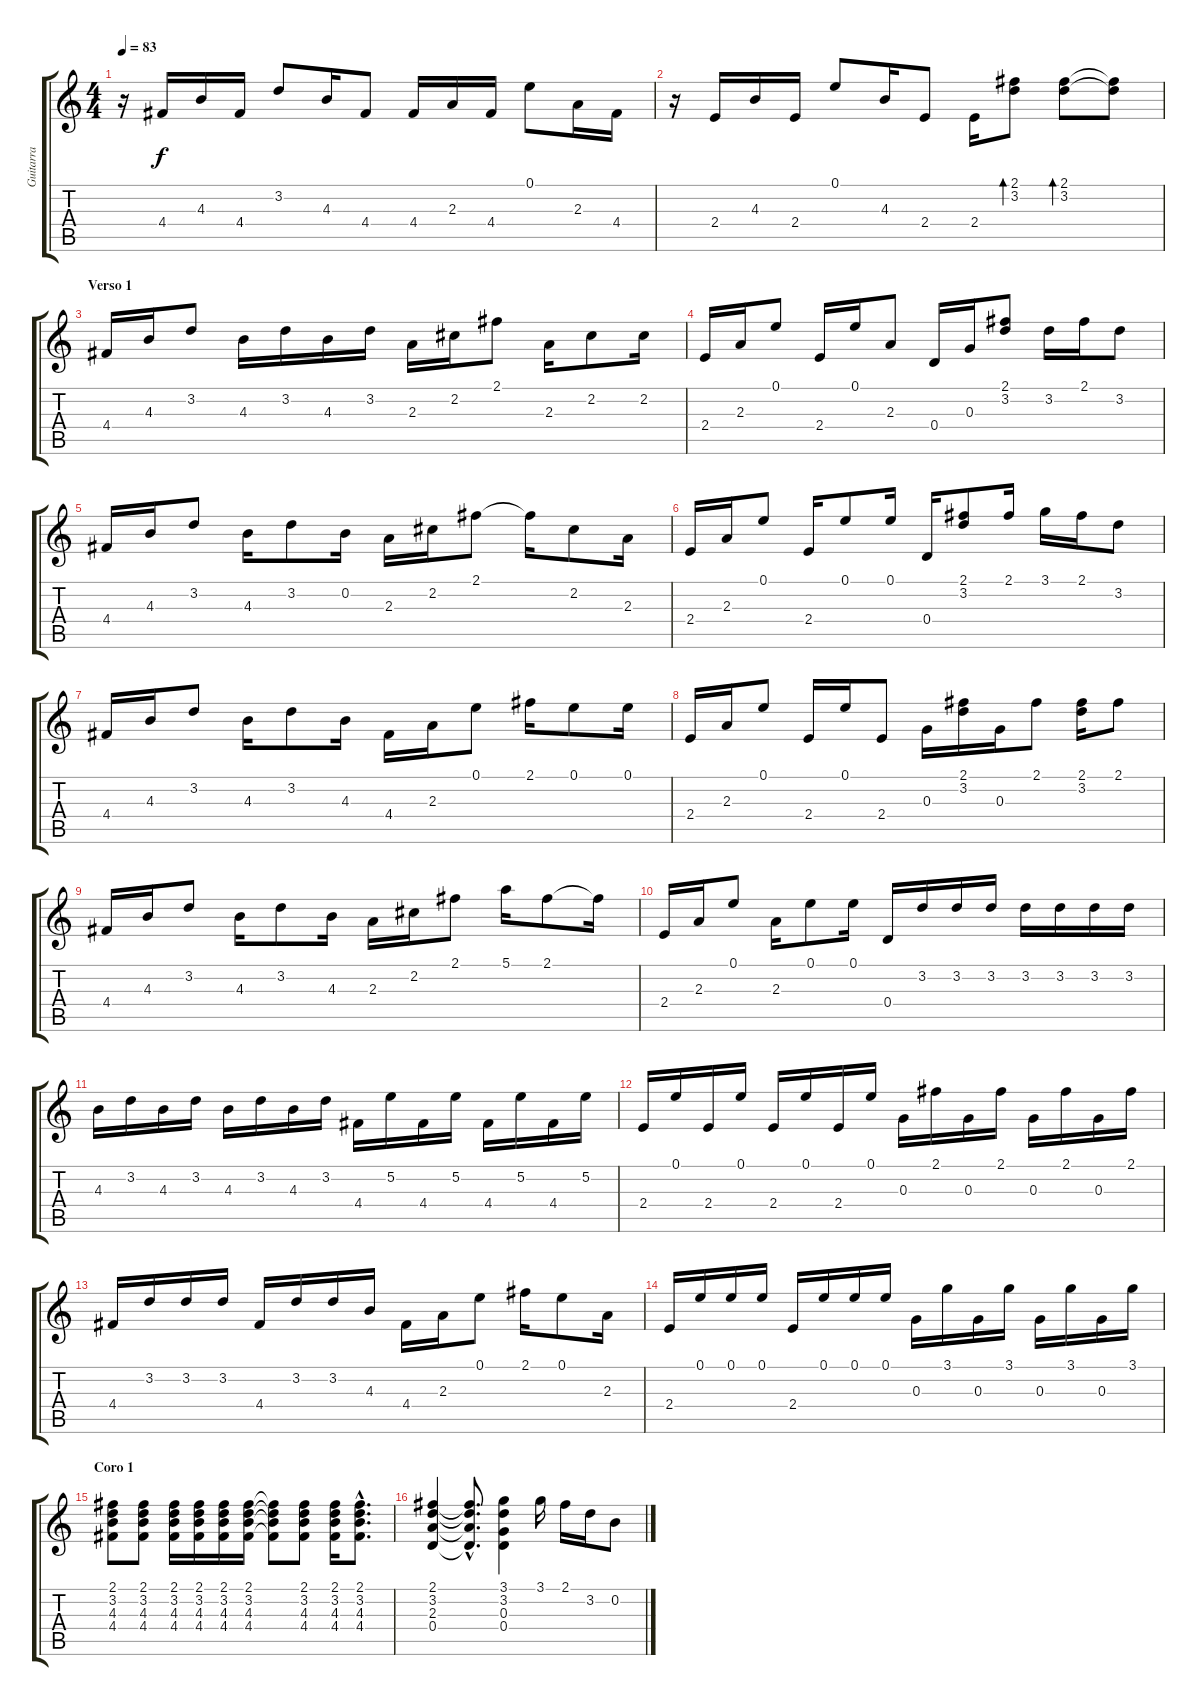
\track ("Guitarra" "Guitarra") {instrument electricguitarclean}
\staff {score tabs}
\tuning (E4 B3 G3 D3 A2 E2) {hide}
\ts (4 4)
\tempo 83
\clef g2
\ks c
r.16{dy f} 4.4.16 4.3.16 4.4.16 3.2.8 4.3.16 4.4.8 4.4.16 2.3.16 4.4.16 0.1.8 2.3.16 4.4.16 |
r.16 2.4.16 4.3.16 2.4.16 0.1.8 4.3.16 2.4.8 2.4.16 (2.1 3.2).8{bd 480} (2.1 3.2).8{bd 480} (2.1{t} 3.2{t}).8 |
\section ("" "Verso 1")
4.4.16 4.3.16 3.2.8 4.3.16 3.2.16 4.3.16 3.2.16 2.3.16 2.2.16 2.1.8 2.3.16 2.2.8 2.2.16 |
2.4.16 2.3.16 0.1.8 2.4.16 0.1.16 2.3.8 0.4.16 0.3.16 (2.1 3.2).8 3.2.16 2.1.16 3.2.8 |
4.4.16 4.3.16 3.2.8 4.3.16 3.2.8 0.2.16 2.3.16 2.2.16 2.1.8 2.1{t}.16 2.2.8 2.3.16 |
2.4.16 2.3.16 0.1.8 2.4.16 0.1.8 0.1.16 0.4.16 (2.1 3.2).8 2.1.16 3.1.16 2.1.16 3.2.8 |
4.4.16 4.3.16 3.2.8 4.3.16 3.2.8 4.3.16 4.4.16 2.3.16 0.1.8 2.1.16 0.1.8 0.1.16 |
2.4.16 2.3.16 0.1.8 2.4.16 0.1.16 2.4.8 0.3.16 (2.1 3.2).16 0.3.16 2.1.8 (2.1 3.2).16 2.1.8 |
4.4.16 4.3.16 3.2.8 4.3.16 3.2.8 4.3.16 2.3.16 2.2.16 2.1.8 5.1.16 2.1.8 2.1{t}.16 |
2.4.16 2.3.16 0.1.8 2.3.16 0.1.8 0.1.16 0.4.16 3.2.16 3.2.16 3.2.16 3.2.16 3.2.16 3.2.16 3.2.16 |
4.3.16 3.2.16 4.3.16 3.2.16 4.3.16 3.2.16 4.3.16 3.2.16 4.4.16 5.2.16 4.4.16 5.2.16 4.4.16 5.2.16 4.4.16 5.2.16 |
2.4.16 0.1.16 2.4.16 0.1.16 2.4.16 0.1.16 2.4.16 0.1.16 0.3.16 2.1.16 0.3.16 2.1.16 0.3.16 2.1.16 0.3.16 2.1.16 |
4.4.16 3.2.16 3.2.16 3.2.16 4.4.16 3.2.16 3.2.16 4.3.16 4.4.16 2.3.16 0.1.8 2.1.16 0.1.8 2.3.16 |
2.4.16 0.1.16 0.1.16 0.1.16 2.4.16 0.1.16 0.1.16 0.1.16 0.3.16 3.1.16 0.3.16 3.1.16 0.3.16 3.1.16 0.3.16 3.1.16 |
\section ("" "Coro 1")
(2.1 3.2 4.3 4.4).8{volume 11 instrument distortionguitar} (2.1 3.2 4.3 4.4).8 (2.1 3.2 4.3 4.4).16 (2.1 3.2 4.3 4.4).16 (2.1 3.2 4.3 4.4).16 (2.1 3.2 4.3 4.4).16 (2.1{t} 3.2{t} 4.3{t} 4.4{t}).8 (2.1 3.2 4.3 4.4).8 (2.1 3.2 4.3 4.4).16 (2.1{hac} 3.2{hac} 4.3{hac} 4.4{hac}).8{d} |
(2.1 3.2 2.3 0.4).4{instrument distortionguitar} (2.1{hac t} 3.2{hac t} 2.3{hac t} 0.4{hac t}).8{d} (3.1 3.2 0.3 0.4).4 3.1.16 2.1.16 3.2.16 0.2.8
